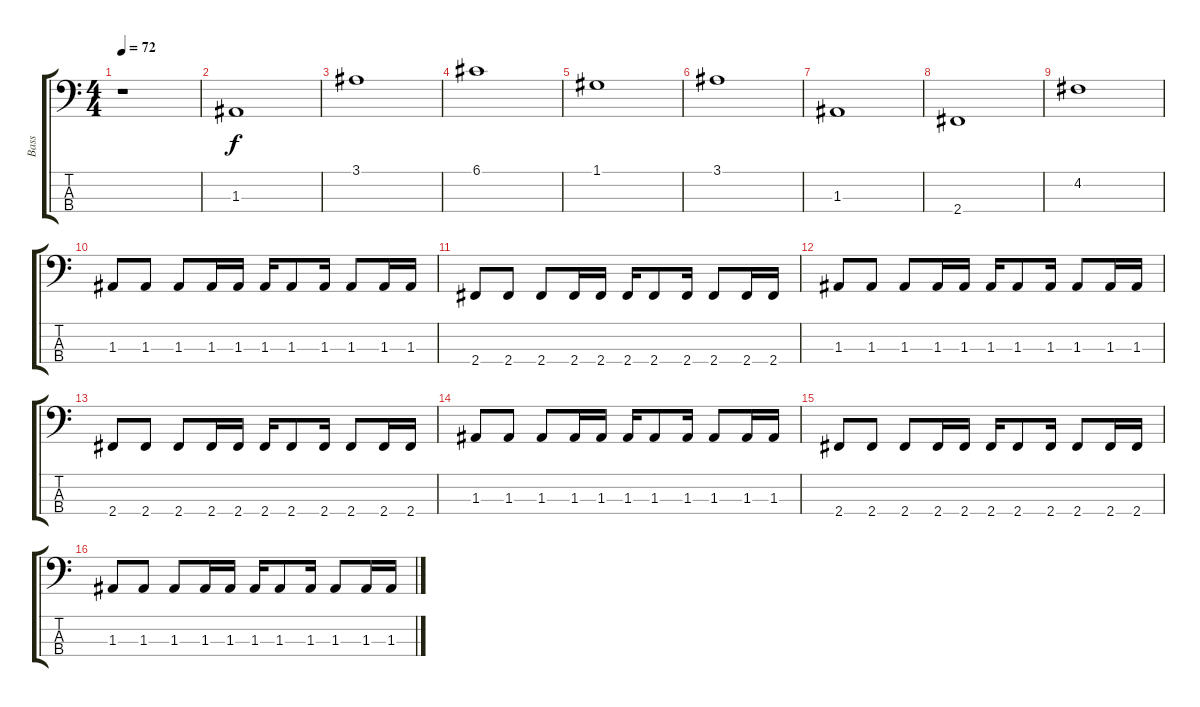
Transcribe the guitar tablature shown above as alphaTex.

\track ("Bass" "Bass") {instrument electricbasspick}
\staff {score tabs}
\tuning (G2 D2 A1 E1) {hide}
\ts (4 4)
\tempo 72
\clef f4
\ks c
r.1{dy f} |
1.3.1{volume 16 instrument electricbassfinger} |
3.1.1 |
6.1.1 |
1.1.1 |
3.1.1 |
1.3.1 |
2.4.1 |
4.2.1 |
1.3.8 1.3.8 1.3.8 1.3.16 1.3.16 1.3.16 1.3.8 1.3.16 1.3.8 1.3.16 1.3.16 |
2.4.8 2.4.8 2.4.8 2.4.16 2.4.16 2.4.16 2.4.8 2.4.16 2.4.8 2.4.16 2.4.16 |
1.3.8 1.3.8 1.3.8 1.3.16 1.3.16 1.3.16 1.3.8 1.3.16 1.3.8 1.3.16 1.3.16 |
2.4.8 2.4.8 2.4.8 2.4.16 2.4.16 2.4.16 2.4.8 2.4.16 2.4.8 2.4.16 2.4.16 |
1.3.8 1.3.8 1.3.8 1.3.16 1.3.16 1.3.16 1.3.8 1.3.16 1.3.8 1.3.16 1.3.16 |
2.4.8 2.4.8 2.4.8 2.4.16 2.4.16 2.4.16 2.4.8 2.4.16 2.4.8 2.4.16 2.4.16 |
1.3.8 1.3.8 1.3.8 1.3.16 1.3.16 1.3.16 1.3.8 1.3.16 1.3.8 1.3.16 1.3.16
